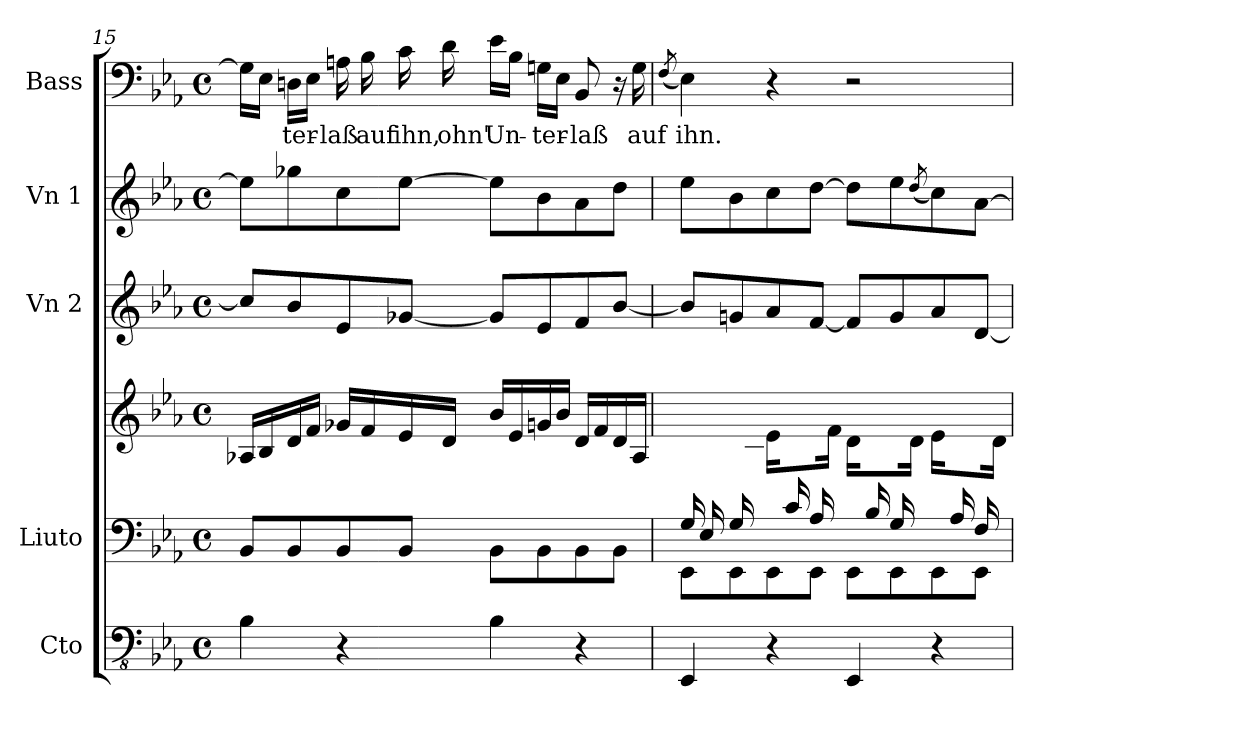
**kern	**kern	**kern	**kern	**kern	**kern	**text
*part5	*part4	*part4	*part3	*part2	*part1	*part1
*staff6	*staff5	*staff4	*staff3	*staff2	*staff1	*staff1
*I"Cto	*I"Liuto	*	*I"Vn 2	*I"Vn 1	*I"Bass	*
*I'Cto	*I'Liu.	*	*I'Vn 2.	*I'Vn 1.	*I'B	*
!!LO:PB:g=z
*clefFv4	*clefF4	*clefG2	*clefG2	*clefG2	*clefF4	*
*k[b-e-a-]	*k[b-e-a-]	*k[b-e-a-]	*k[b-e-a-]	*k[b-e-a-]	*k[b-e-a-]	*
*M4/4	*M4/4	*M4/4	*M4/4	*M4/4	*M4/4	*
*met(c)	*met(c)	*met(c)	*met(c)	*met(c)	*met(c)	*
=15	=15	=15	=15	=15	=15	=15
4BB-\	8BB-/L	16A-X/LL	8cc/L]	8ee-\L]	16G-\LL]	.
.	.	16B-/	.	.	16E-\JJ	.
!	!	!	!	!	!	!LO:LY:b
.	8BB-/	16d/	8b-/	8gg-X\	16Dn\LL	-ter-
.	.	16f/JJ	.	.	16E-\JJ	.
!	!	!	!	!	!	!LO:LY:b
4r	8BB-/	16g-X/LL	8e-/	8cc\	16An\	-laß
!	!	!	!	!	!	!LO:LY:b
.	.	16f/	.	.	16B-\	auf
!	!	!	!	!	!	!LO:LY:b
.	8BB-/J	16e-/	[8g-X/J	[8ee-\J	16c\	ihn,
!	!	!	!	!	!	!LO:LY:b
.	.	16d/JJ	.	.	16d\	ohn'
!	!	!	!	!	!	!LO:LY:b
4BB-\	8BB-\L	16b-/LL	8g-/L]	8ee-\L]	16e-\LL	Un-
.	.	16e-/	.	.	16B-\JJ	.
*	*	*	*	*	*MM32	*
!	!	!	!	!	!	!LO:LY:b
.	8BB-\	16gn/	8e-/	8b-\	16Gn\LL	-ter-
.	.	16b-/JJ	.	.	16E-\JJ	.
!	!	!	!	!	!	!LO:LY:b
4r	8BB-\	16d/LL	8f/	8a-\	8BB-/	-laß
.	.	16f/	.	.	.	.
.	8BB-\J	16d/	[8b-/J	8dd\J	16r	.
!	!	!	!	!	!	!LO:LY:b
.	.	16A-/JJ	.	.	16G\	auf
=16	=16	=16	=16	=16	=16	=16
*	*	*	*	*	*MM35	*
.	.	.	.	.	(<8qF/	.
*	*^	*	*	*	*	*
!	!	!	!	!	!	!	!LO:LY:b
4EEE-/	16G/LL	8EE-\L	8.ryy	8b-/L]	8ee-\L	4E-\)	ihn.
.	16E-/	.	.	.	.	.	.
.	16G/	8EE-\	.	8gn/	8b-\	.	.
.	8ryy	.	16B-\JJ	.	.	.	.
4r	.	8EE-\	16e-\LL	8a-/	8cc\	4r	.
.	16c/	.	8ryy	.	.	.	.
.	16A-/	8EE-\J	.	[8f/J	[8dd\J	.	.
.	8ryy	.	16f\JJ	.	.	.	.
4EEE-/	.	8EE-\L	16d\LL	8f/L]	8dd\L]	2r	.
.	16B-/	.	8ryy	.	.	.	.
.	16G/	8EE-\	.	8g/	8ee-\	.	.
.	8ryy	.	16d\JJ	.	.	.	.
.	.	.	.	.	(<8qdd/	.	.
4r	.	8EE-\	16e-\LL	8a-/	8cc\)	.	.
.	16A-/	.	8ryy	.	.	.	.
.	16F/	8EE-\J	.	[8d/J	[8a-\J	.	.
.	16ryy	.	16d\JJ	.	.	.	.
*	*v	*v	*	*	*	*	*
=	=	=	=	=	=	=
*-	*-	*-	*-	*-	*-	*-
